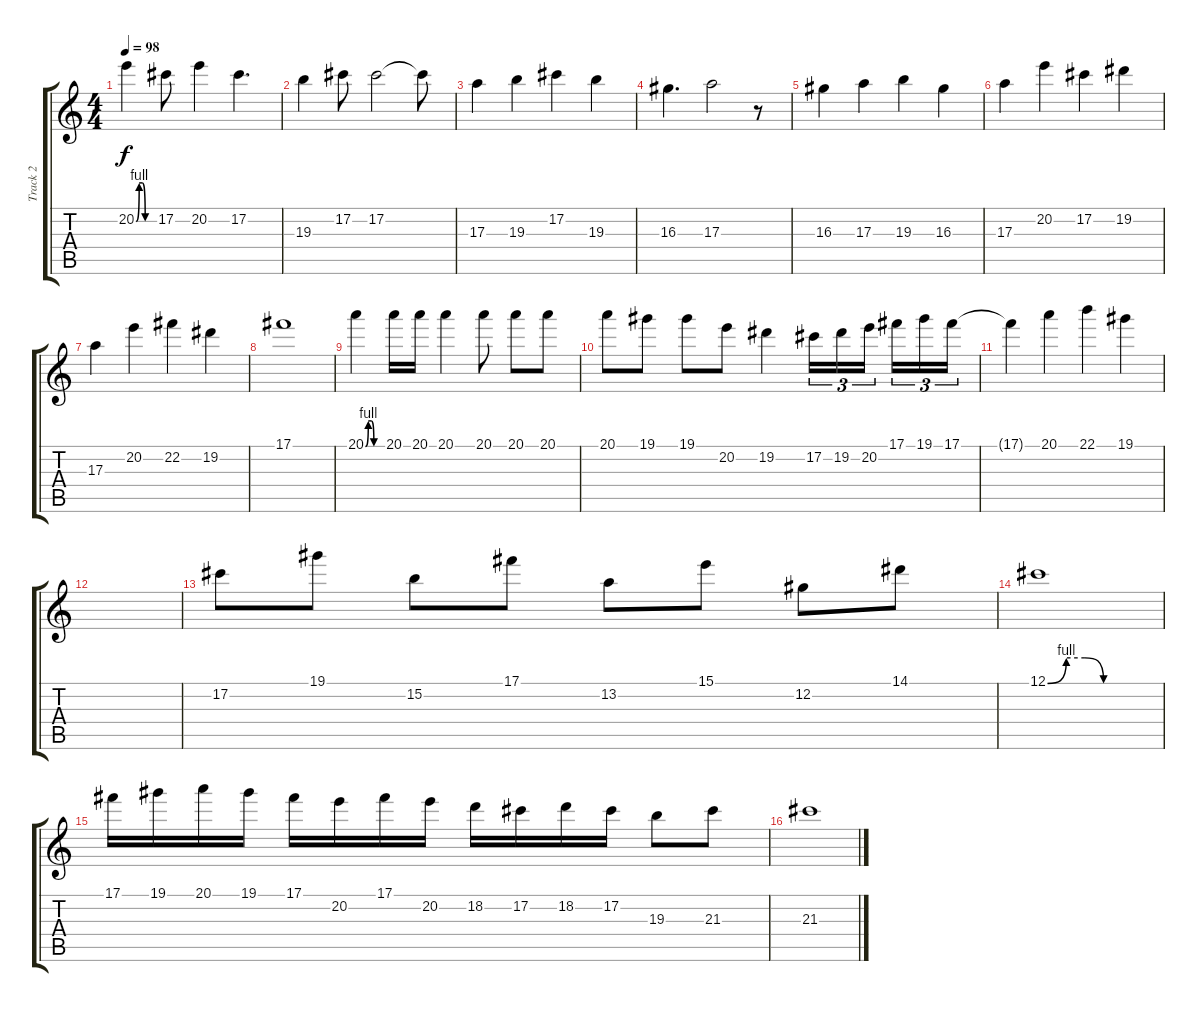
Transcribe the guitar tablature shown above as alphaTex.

\track ("Track 2" "Track 2") {instrument distortionguitar}
\staff {score tabs}
\tuning (Db4 Ab3 E3 B2 Gb2 Db2) {hide}
\ts (4 4)
\tempo 98
\clef g2
\ks c
20.2{be (custom 0 0 10 4 20 4 30 0 60 0)}.4{dy f} 17.2.8 20.2.4 17.2.4{d} |
19.3.4 17.2.8 17.2.2 17.2{t}.8 |
17.3.4 19.3.4 17.2.4 19.3.4 |
16.3.4{d} 17.3.2 r.8 |
16.3.4 17.3.4 19.3.4 16.3.4 |
17.3.4 20.2.4 17.2.4 19.2.4 |
17.3.4 20.2.4 22.2.4 19.2.4 |
17.1.1 |
20.1{be (custom 0 0 10 4 20 4 30 0 60 0)}.4 20.1.16 20.1.16 20.1.4 20.1.8 20.1.8 20.1.8 |
20.1.8 19.1.8 19.1.8 20.2.8 19.2.4 17.2.16{tu (3 2)} 19.2.16{tu (3 2)} 20.2.16{tu (3 2) beam splitsecondary} 17.1.16{tu (3 2)} 19.1.16{tu (3 2)} 17.1.16{tu (3 2)} |
17.1{t}.4 20.1.4 22.1.4 19.1.4 |
|
17.2.8 19.1.8 15.2.8 17.1.8 13.2.8 15.1.8 12.2.8 14.1.8 |
12.1{be (custom 0 0 10 4 20 4 30 0 60 0)}.1 |
17.1.16 19.1.16 20.1.16 19.1.16 17.1.16 20.2.16 17.1.16 20.2.16 18.2.16 17.2.16 18.2.16 17.2.16 19.3.8 21.3.8 |
21.3.1
